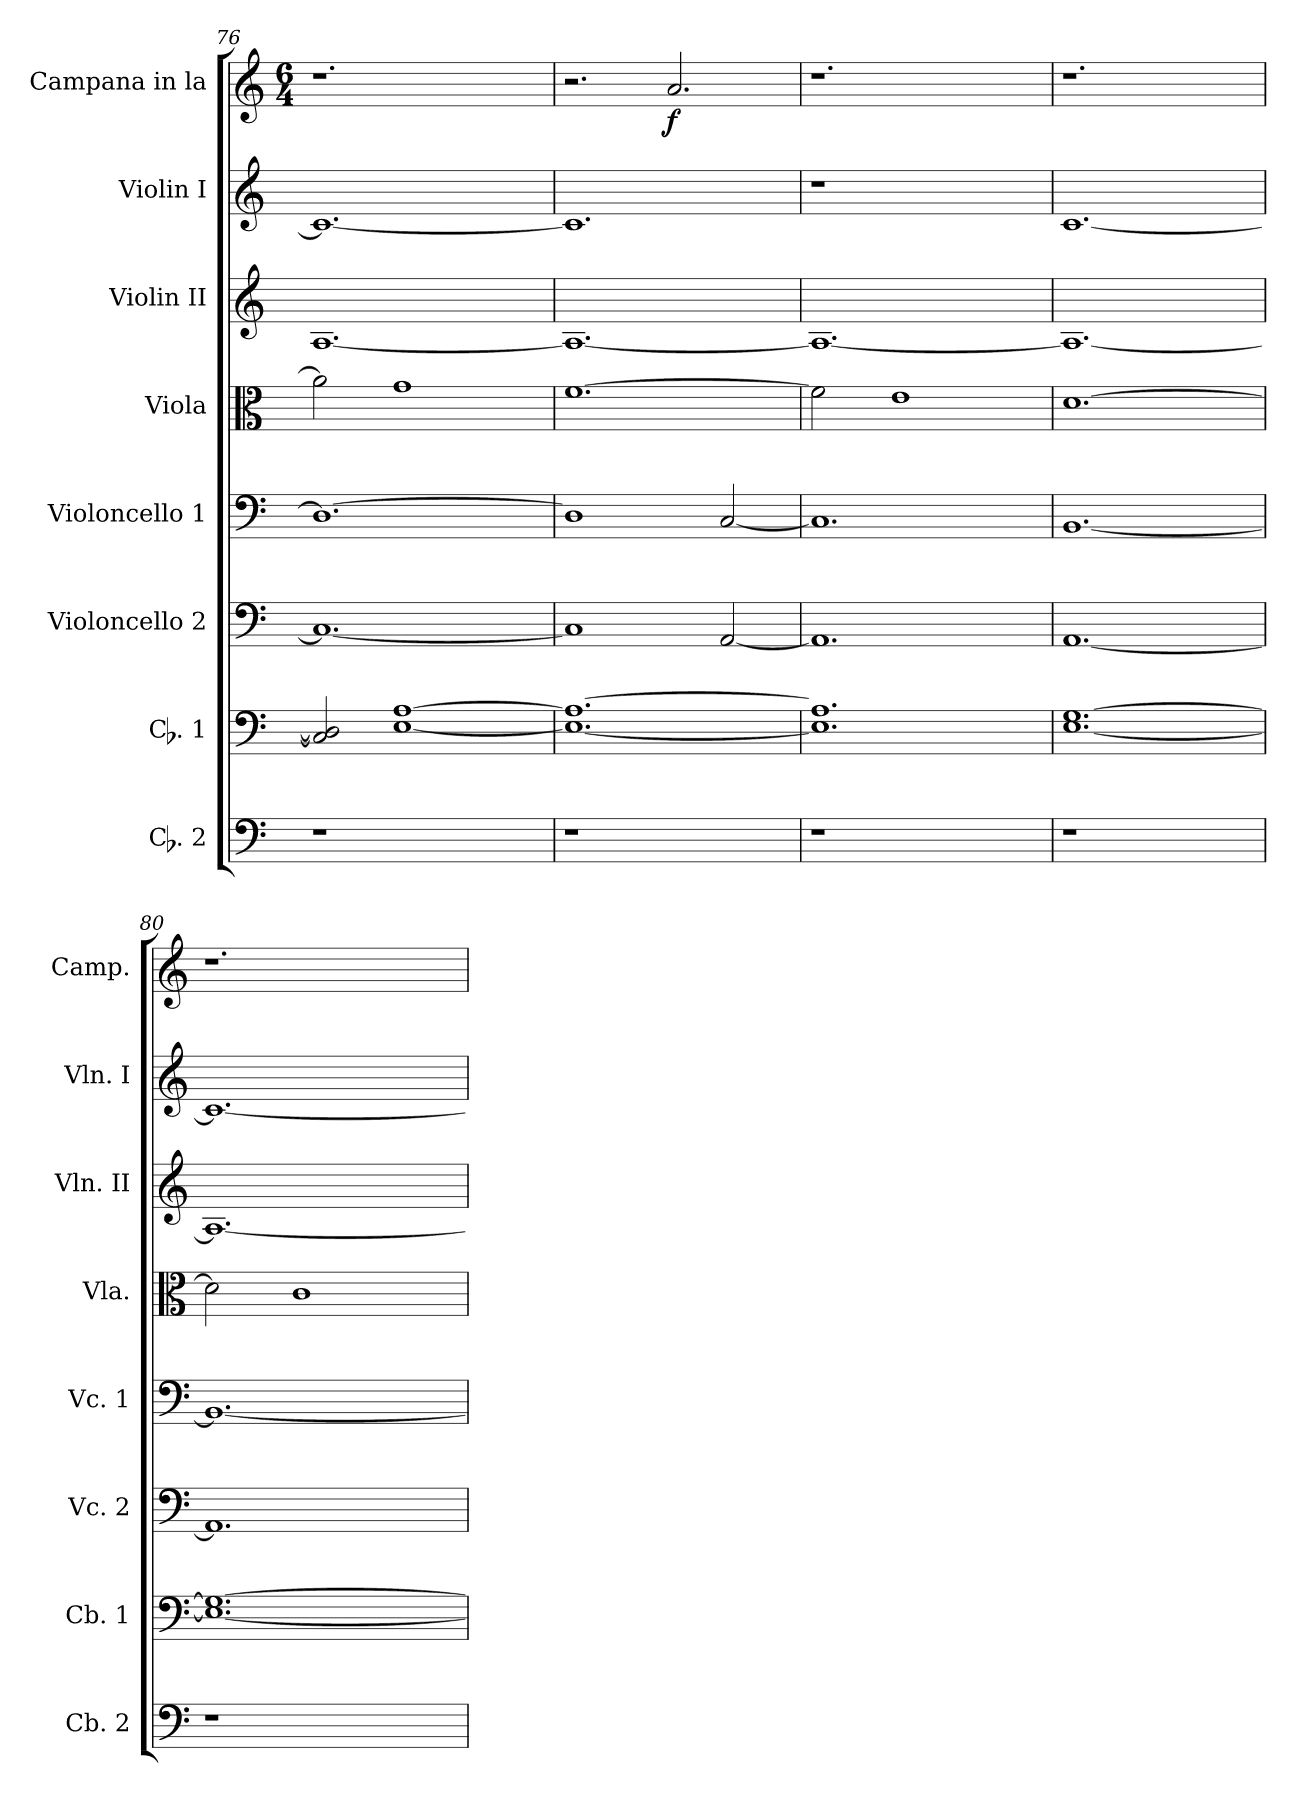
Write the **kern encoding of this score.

**kern	**kern	**kern	**kern	**kern	**kern	**kern	**kern	**dynam
*part8	*part7	*part6	*part5	*part4	*part3	*part2	*part1	*part1
*staff8	*staff7	*staff6	*staff5	*staff4	*staff3	*staff2	*staff1	*staff1
*I"Cb. 2	*I"Cb. 1	*I"Violoncello 2	*I"Violoncello 1	*I"Viola	*I"Violin II	*I"Violin I	*I"Campana in la	*
*I'Cb. 2	*I'Cb. 1	*I'Vc. 2	*I'Vc. 1	*I'Vla.	*I'Vln. II	*I'Vln. I	*I'Camp.	*
!!LO:PB:g=z
*clefF4	*clefF4	*clefF4	*clefF4	*clefC3	*clefG2	*clefG2	*clefG2	*
*ITrd7c12	*ITrd7c12	*	*	*	*	*	*	*
*k[]	*k[]	*k[]	*k[]	*k[]	*k[]	*k[]	*k[]	*
*C:	*C:	*C:	*C:	*C:	*C:	*C:	*C:	*
*	*	*	*	*	*	*	*M6/4	*
=76	=76	=76	=76	=76	=76	=76	=76	=76
1r	2DD/] 2CC/]	1.C_<	1.D_<	2a\]	[<1.A	1.c_<	1.r	.
.	[>1AA [<1EE	.	.	1g	.	.	.	.
2ryy	.	.	.	.	.	.	.	.
=77	=77	=77	=77	=77	=77	=77	=77	=77
1r	1.AA_> 1.EE_<	1C]	1D]	[>1.f	1.A_<	1.c]	2.r	.
!	!	!	!	!	!	!	!	!LO:DY:b
.	.	.	.	.	.	.	2.a/	f
2ryy	.	[<2AA/	[<2C/	.	.	.	.	.
=78	=78	=78	=78	=78	=78	=78	=78	=78
1r	1.AA] 1.EE]	1.AA]	1.C]	2f\]	1.A_<	1r	1.r	.
.	.	.	.	1e	.	.	.	.
2ryy	.	.	.	.	.	2ryy	.	.
=79	=79	=79	=79	=79	=79	=79	=79	=79
1r	[>1.GG [<1.EE	[<1.AA	[<1.BB	[>1.d	1.A_<	[<1.c	1.r	.
2ryy	.	.	.	.	.	.	.	.
=80	=80	=80	=80	=80	=80	=80	=80	=80
1r	1.GG_> 1.EE_<	1.AA]	1.BB_<	2d\]	1.A_<	1.c_<	1.r	.
.	.	.	.	1c	.	.	.	.
2ryy	.	.	.	.	.	.	.	.
=	=	=	=	=	=	=	=	=
*-	*-	*-	*-	*-	*-	*-	*-	*-
